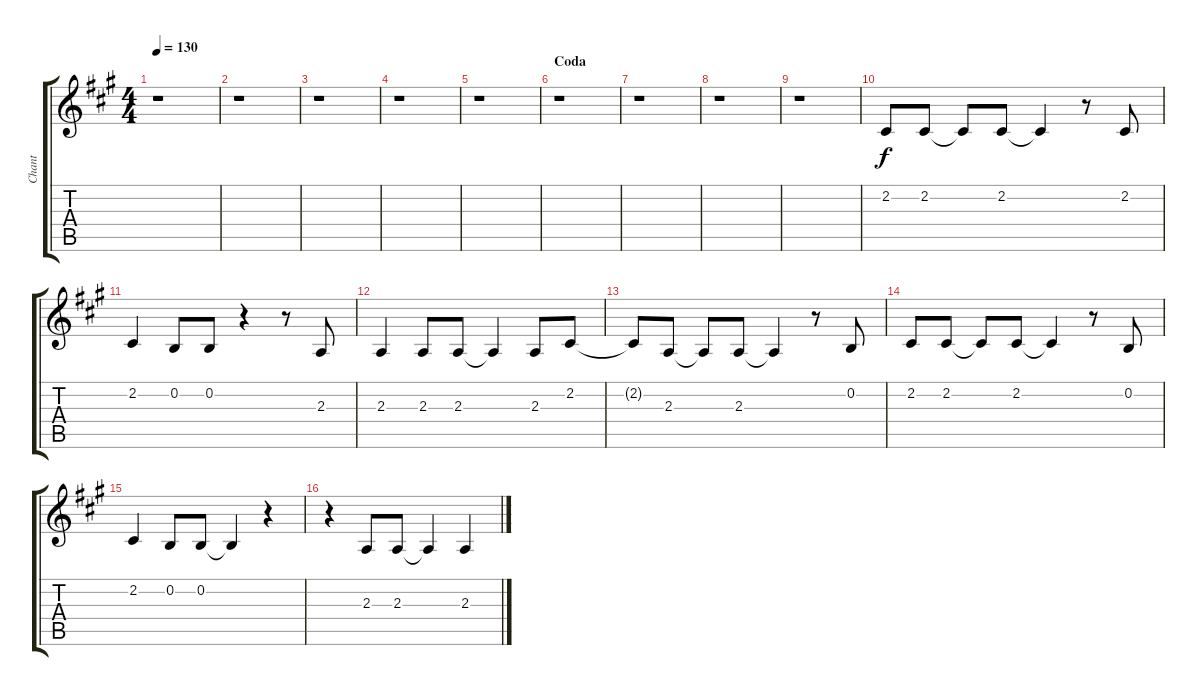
\track ("Chant" "Chant") {instrument acousticgrandpiano}
\staff {score tabs}
\tuning (E4 B3 G3 D3 A2 E2) {hide}
\ts (4 4)
\tempo 130
\clef g2
\ks a
r.1{dy f} |
r.1 |
r.1 |
r.1 |
r.1 |
\section ("" "Coda")
r.1 |
r.1 |
r.1 |
r.1 |
2.2.8 2.2.8 2.2{t}.8 2.2.8 2.2{t}.4 r.8 2.2.8 |
2.2.4 0.2.8 0.2.8 r.4 r.8 2.3.8 |
2.3.4 2.3.8 2.3.8 2.3{t}.4 2.3.8 2.2.8 |
2.2{t}.8 2.3.8 2.3{t}.8 2.3.8 2.3{t}.4 r.8 0.2.8 |
2.2.8 2.2.8 2.2{t}.8 2.2.8 2.2{t}.4 r.8 0.2.8 |
2.2.4 0.2.8 0.2.8 0.2{t}.4 r.4 |
r.4 2.3.8 2.3.8 2.3{t}.4 2.3.4
